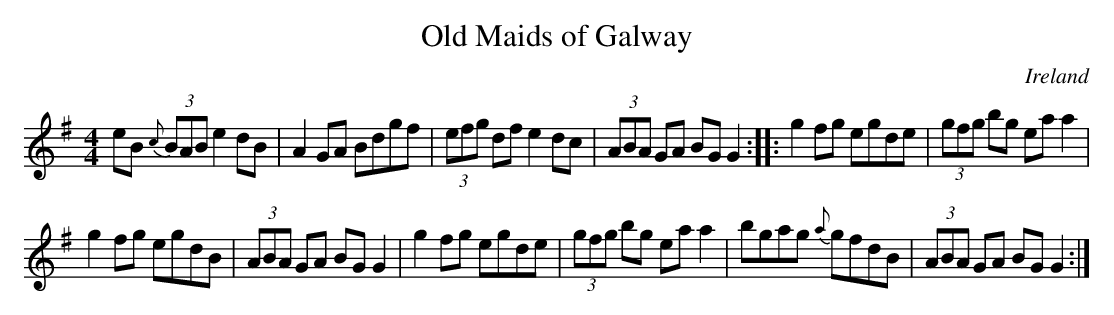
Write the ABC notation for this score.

X:1
T:Old Maids of Galway
O:Ireland
M:4/4
K:G
eB {c}(3BAB e2dB | A2GA Bdgf | \
(3efg df e2dc | (3ABA GA BG G2 :: \
g2fg egde | (3gfg bg eaa2 |
g2fg egdB | (3ABA GA BGG2 |\
g2fg egde | (3gfg bg eaa2 |\
bgag {a}gfdB | (3ABA GA BGG2 :|
